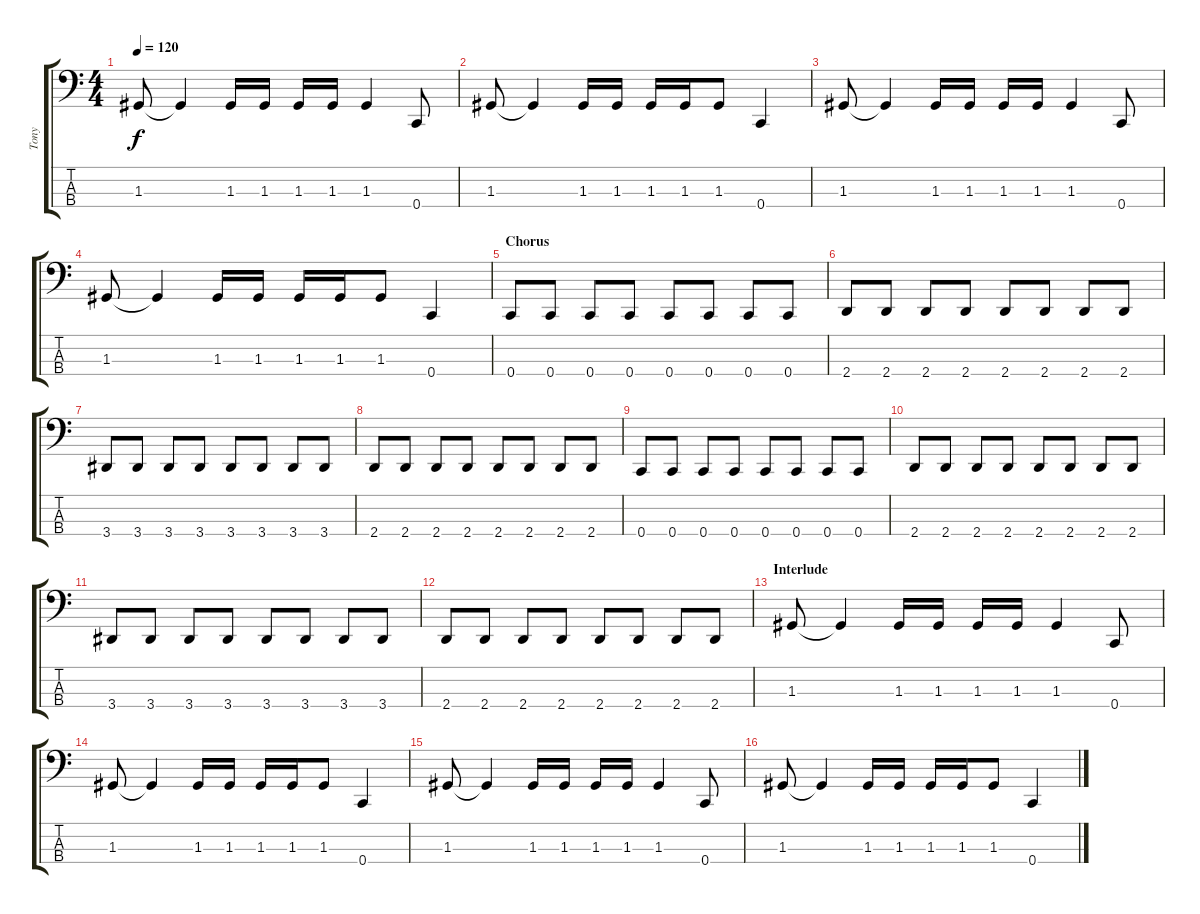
\track ("Tony" "Tony") {instrument electricbassfinger}
\staff {score tabs}
\tuning (F2 C2 G1 C1) {hide}
\ts (4 4)
\tempo 120
\clef f4
\ks c
1.3.8{dy f} 1.3{t}.4 1.3.16 1.3.16 1.3.16 1.3.16 1.3.4 0.4.8 |
1.3.8 1.3{t}.4 1.3.16 1.3.16 1.3.16 1.3.16 1.3.8 0.4.4 |
1.3.8 1.3{t}.4 1.3.16 1.3.16 1.3.16 1.3.16 1.3.4 0.4.8 |
1.3.8 1.3{t}.4 1.3.16 1.3.16 1.3.16 1.3.16 1.3.8 0.4.4 |
\section ("" "Chorus")
0.4.8 0.4.8 0.4.8 0.4.8 0.4.8 0.4.8 0.4.8 0.4.8 |
2.4.8 2.4.8 2.4.8 2.4.8 2.4.8 2.4.8 2.4.8 2.4.8 |
3.4.8 3.4.8 3.4.8 3.4.8 3.4.8 3.4.8 3.4.8 3.4.8 |
2.4.8 2.4.8 2.4.8 2.4.8 2.4.8 2.4.8 2.4.8 2.4.8 |
0.4.8 0.4.8 0.4.8 0.4.8 0.4.8 0.4.8 0.4.8 0.4.8 |
2.4.8 2.4.8 2.4.8 2.4.8 2.4.8 2.4.8 2.4.8 2.4.8 |
3.4.8 3.4.8 3.4.8 3.4.8 3.4.8 3.4.8 3.4.8 3.4.8 |
2.4.8 2.4.8 2.4.8 2.4.8 2.4.8 2.4.8 2.4.8 2.4.8 |
\section ("" "Interlude")
1.3.8 1.3{t}.4 1.3.16 1.3.16 1.3.16 1.3.16 1.3.4 0.4.8 |
1.3.8 1.3{t}.4 1.3.16 1.3.16 1.3.16 1.3.16 1.3.8 0.4.4 |
1.3.8 1.3{t}.4 1.3.16 1.3.16 1.3.16 1.3.16 1.3.4 0.4.8 |
1.3.8 1.3{t}.4 1.3.16 1.3.16 1.3.16 1.3.16 1.3.8 0.4.4
